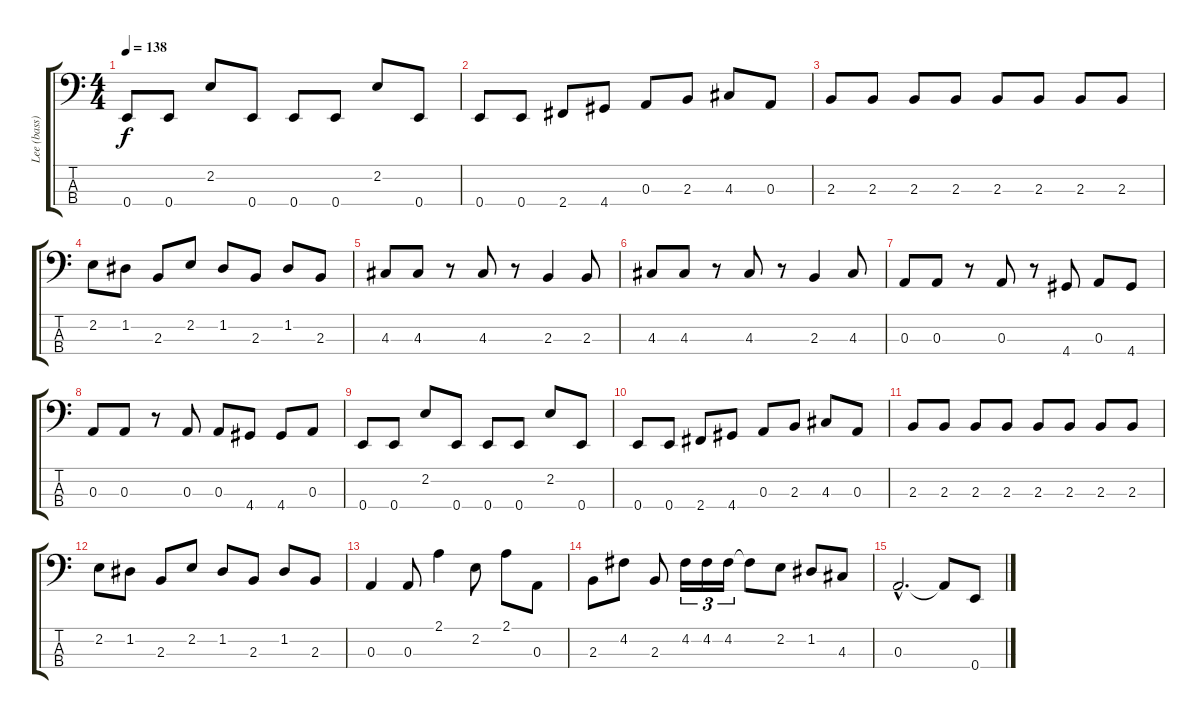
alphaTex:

\track ("Lee (bass)" "Lee (bass)") {instrument electricbassfinger}
\staff {score tabs}
\tuning (G2 D2 A1 E1) {hide}
\ts (4 4)
\tempo 138
\clef f4
\ks c
0.4.8{dy f} 0.4.8 2.2.8 0.4.8 0.4.8 0.4.8 2.2.8 0.4.8 |
0.4.8 0.4.8 2.4.8 4.4.8 0.3.8 2.3.8 4.3.8 0.3.8 |
2.3.8 2.3.8 2.3.8 2.3.8 2.3.8 2.3.8 2.3.8 2.3.8 |
2.2.8 1.2.8 2.3.8 2.2.8 1.2.8 2.3.8 1.2.8 2.3.8 |
4.3.8 4.3.8 r.8 4.3.8 r.8 2.3.4 2.3.8 |
4.3.8 4.3.8 r.8 4.3.8 r.8 2.3.4 4.3.8 |
0.3.8 0.3.8 r.8 0.3.8 r.8 4.4.8 0.3.8 4.4.8 |
0.3.8 0.3.8 r.8 0.3.8 0.3.8 4.4.8 4.4.8 0.3.8 |
0.4.8 0.4.8 2.2.8 0.4.8 0.4.8 0.4.8 2.2.8 0.4.8 |
0.4.8 0.4.8 2.4.8 4.4.8 0.3.8 2.3.8 4.3.8 0.3.8 |
2.3.8 2.3.8 2.3.8 2.3.8 2.3.8 2.3.8 2.3.8 2.3.8 |
2.2.8 1.2.8 2.3.8 2.2.8 1.2.8 2.3.8 1.2.8 2.3.8 |
0.3.4 0.3.8 2.1.4 2.2.8 2.1.8 0.3.8 |
2.3.8 4.2.8 2.3.8 4.2.16{tu (3 2)} 4.2.16{tu (3 2)} 4.2.16{tu (3 2)} 4.2{t}.8 2.2.8 1.2.8 4.3.8 |
0.3{hac}.2{d} 0.3{t}.8 0.4.8
